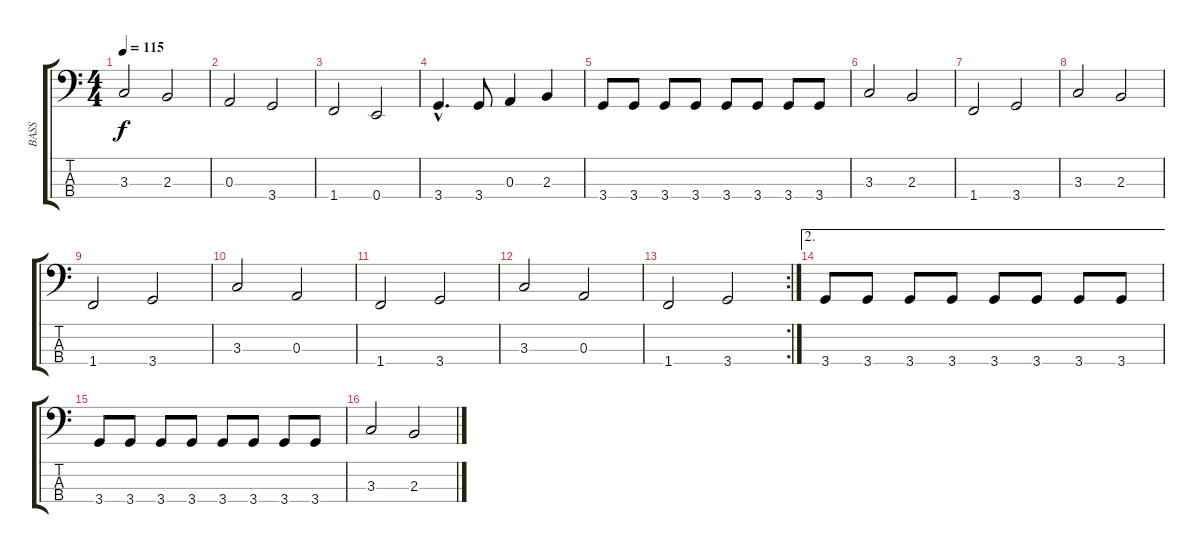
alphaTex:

\track ("BASS" "BASS") {instrument electricbasspick}
\staff {score tabs}
\tuning (G2 D2 A1 E1) {hide}
\ts (4 4)
\tempo 115
\clef f4
\ks c
3.3.2{dy f} 2.3.2 |
0.3.2 3.4.2 |
1.4.2 0.4.2 |
3.4{hac}.4{d} 3.4.8 0.3.4 2.3.4 |
3.4.8 3.4.8 3.4.8 3.4.8 3.4.8 3.4.8 3.4.8 3.4.8 |
3.3.2 2.3.2 |
1.4.2 3.4.2 |
3.3.2 2.3.2 |
1.4.2 3.4.2 |
3.3.2 0.3.2 |
1.4.2 3.4.2 |
3.3.2 0.3.2 |
\rc 2
1.4.2 3.4.2 |
\ae 2
3.4.8 3.4.8 3.4.8 3.4.8 3.4.8 3.4.8 3.4.8 3.4.8 |
3.4.8 3.4.8 3.4.8 3.4.8 3.4.8 3.4.8 3.4.8 3.4.8 |
3.3.2 2.3.2
